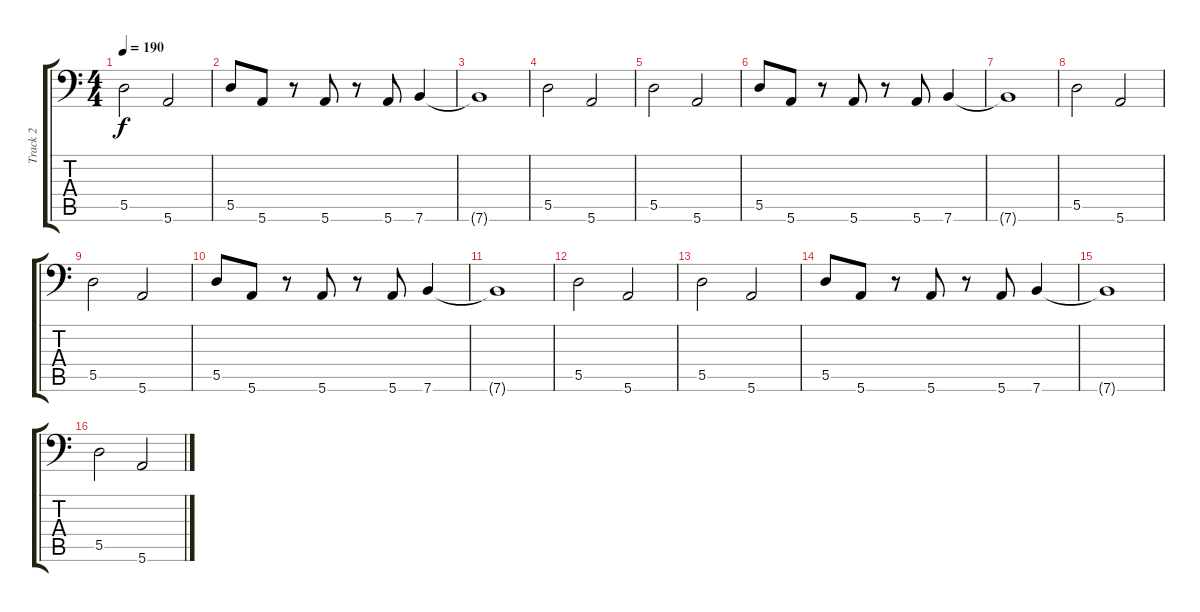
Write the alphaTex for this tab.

\track ("Track 2" "Track 2") {instrument electricbasspick}
\staff {score tabs}
\tuning (E3 B2 G2 D2 A1 E1) {hide}
\ts (4 4)
\tempo 190
\clef f4
\ks c
5.5.2{dy f} 5.6.2 |
5.5.8 5.6.8 r.8 5.6.8 r.8 5.6.8 7.6.4 |
7.6{t}.1 |
5.5.2 5.6.2 |
5.5.2 5.6.2 |
5.5.8 5.6.8 r.8 5.6.8 r.8 5.6.8 7.6.4 |
7.6{t}.1 |
5.5.2 5.6.2 |
5.5.2 5.6.2 |
5.5.8 5.6.8 r.8 5.6.8 r.8 5.6.8 7.6.4 |
7.6{t}.1 |
5.5.2 5.6.2 |
5.5.2 5.6.2 |
5.5.8 5.6.8 r.8 5.6.8 r.8 5.6.8 7.6.4 |
7.6{t}.1 |
5.5.2 5.6.2
